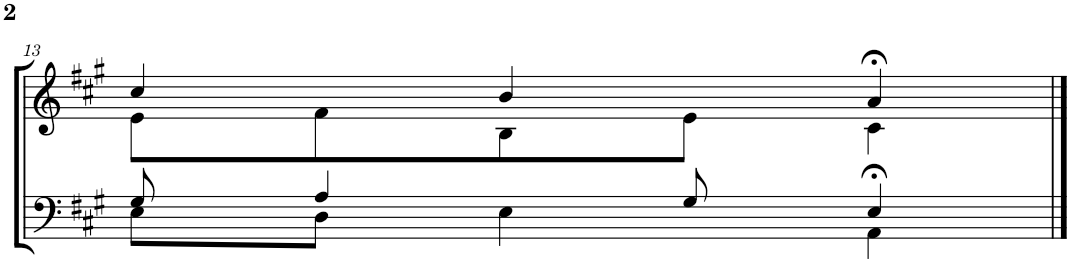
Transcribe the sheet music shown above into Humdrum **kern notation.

**kern	**kern
*part2	*part1
*staff2	*staff1
*I"Tenor/Baß	*I"Sopran/Alt
!!LO:PB:g=z
*clefF4	*clefG2
*k[f#c#g#]	*k[f#c#g#]
*M4/4	*M4/4
=13	=13
*^	*^
8G#/	8E\L	4cc#/	8e\L
4A/	8D\J	.	8f#\
.	4E\	4b/	8B\
8G#/	.	.	8e\J
4E/	4AA>\	4a>/	4c#\
*v	*v	*	*
*	*v	*v
==	==
*-	*-
